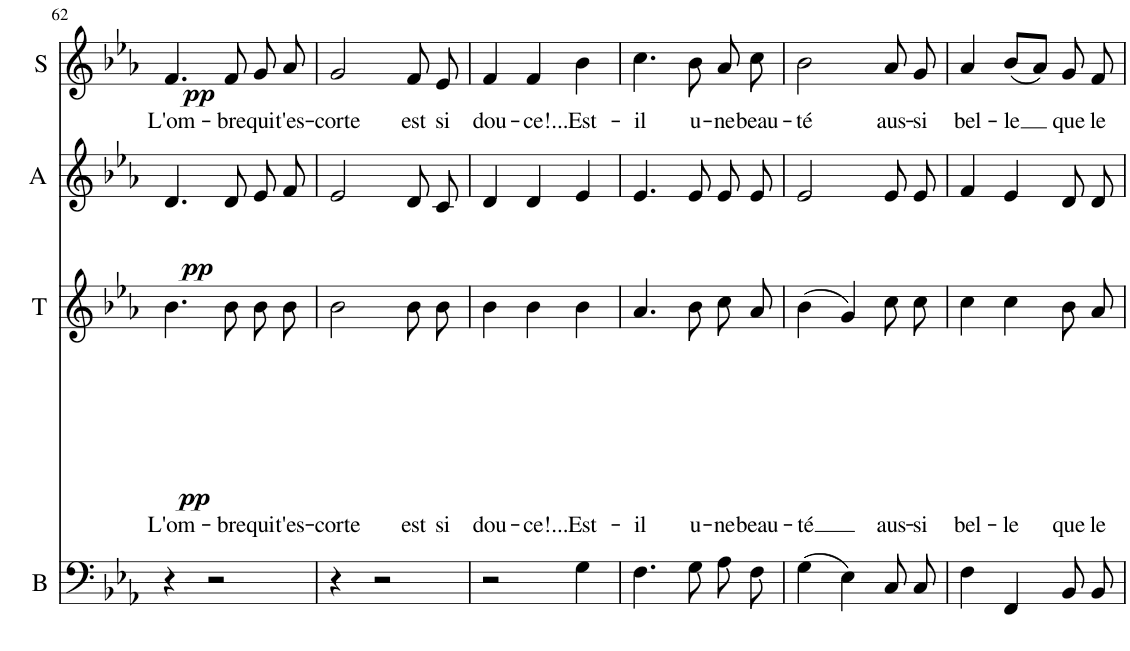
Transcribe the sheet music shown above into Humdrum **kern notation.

**kern	**kern	**text	**dynam	**kern	**dynam	**kern	**text	**dynam
*part4	*part3	*part3	*part3	*part2	*part2	*part1	*part1	*part1
*staff4	*staff3	*staff3	*staff3	*staff2	*staff2	*staff1	*staff1	*staff1
*I"B	*I"T	*	*	*I"A	*	*I"S	*	*
*I'B	*I'T	*	*	*I'A	*	*I'S	*	*
!!LO:PB:g=z
*clefF4	*clefG2	*	*	*clefG2	*	*clefG2	*	*
*k[b-e-a-]	*k[b-e-a-]	*	*	*k[b-e-a-]	*	*k[b-e-a-]	*	*
=62	=62	=62	=62	=62	=62	=62	=62	=62
!	!	!LO:LY:b	!LO:DY:b	!	!LO:DY:b	!	!LO:LY:b	!LO:DY:b
4r	4.b-\	L'om-	pp	4.d/	pp	4.f/	L'om-	pp
2r	.	.	.	.	.	.	.	.
!	!	!LO:LY:b	!	!	!	!	!LO:LY:b	!
.	8b-\	-bre	.	8d/	.	8f/	-bre	.
!	!	!LO:LY:b	!	!	!	!	!LO:LY:b	!
.	8b-\	qui	.	8e-/	.	8g/	qui	.
!	!	!LO:LY:b	!	!	!	!	!LO:LY:b	!
.	8b-\	t'es-	.	8f/	.	8a-/	t'es-	.
=63	=63	=63	=63	=63	=63	=63	=63	=63
!	!	!LO:LY:b	!	!	!	!	!LO:LY:b	!
4r	2b-\	-corte	.	2e-/	.	2g/	-corte	.
2r	.	.	.	.	.	.	.	.
!	!	!LO:LY:b	!	!	!	!	!LO:LY:b	!
.	8b-\	est	.	8d/	.	8f/	est	.
!	!	!LO:LY:b	!	!	!	!	!LO:LY:b	!
.	8b-\	si	.	8c/	.	8e-/	si	.
=64	=64	=64	=64	=64	=64	=64	=64	=64
!	!	!LO:LY:b	!	!	!	!	!LO:LY:b	!
2r	4b-\	dou-	.	4d/	.	4f/	dou-	.
!	!	!LO:LY:b	!	!	!	!	!LO:LY:b	!
.	4b-\	-ce!...	.	4d/	.	4f/	-ce!...	.
!	!	!LO:LY:b	!	!	!	!	!LO:LY:b	!
4G\	4b-\	Est-	.	4e-/	.	4b-\	Est-	.
=65	=65	=65	=65	=65	=65	=65	=65	=65
!	!	!LO:LY:b	!	!	!	!	!LO:LY:b	!
4.F\	4.a-/	-il	.	4.e-/	.	4.cc\	-il	.
!	!	!LO:LY:b	!	!	!	!	!LO:LY:b	!
8G\	8b-\	u-	.	8e-/	.	8b-\	u-	.
!	!	!LO:LY:b	!	!	!	!	!LO:LY:b	!
8A-\	8cc\	-ne	.	8e-/	.	8a-/	-ne	.
!	!	!LO:LY:b	!	!	!	!	!LO:LY:b	!
8F\	8a-/	beau-	.	8e-/	.	8cc\	beau-	.
=66	=66	=66	=66	=66	=66	=66	=66	=66
!	!	!LO:LY:b	!	!	!	!	!LO:LY:b	!
(4G\	(4b-\	-té	.	2e-/	.	2b-\	-té	.
4E-\)	4g/)	.	.	.	.	.	.	.
!	!	!LO:LY:b	!	!	!	!	!LO:LY:b	!
8C/	8cc\	aus-	.	8e-/	.	8a-/	aus-	.
!	!	!LO:LY:b	!	!	!	!	!LO:LY:b	!
8C/	8cc\	-si	.	8e-/	.	8g/	-si	.
=67	=67	=67	=67	=67	=67	=67	=67	=67
!	!	!LO:LY:b	!	!	!	!	!LO:LY:b	!
4F\	4cc\	bel-	.	4f/	.	4a-/	bel-	.
!	!	!LO:LY:b	!	!	!	!	!LO:LY:b	!
4FF/	4cc\	-le	.	4e-/	.	(8b-/L	-le	.
.	.	.	.	.	.	8a-/J)	.	.
!	!	!LO:LY:b	!	!	!	!	!LO:LY:b	!
8BB-/	8b-\	que	.	8d/	.	8g/	que	.
!	!	!LO:LY:b	!	!	!	!	!LO:LY:b	!
8BB-/	8a-/	le	.	8d/	.	8f/	le	.
=	=	=	=	=	=	=	=	=
*-	*-	*-	*-	*-	*-	*-	*-	*-
